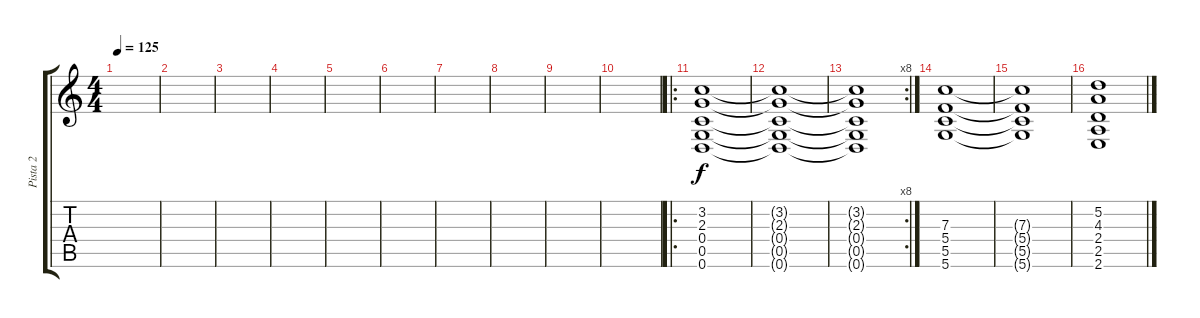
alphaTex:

\track ("Pista 2" "Pista 2") {instrument distortionguitar}
\staff {score tabs}
\tuning (D4 A3 F3 C3 G2 D2) {hide}
\ts (4 4)
\tempo 125
\clef g2
\ks c
|
|
|
|
|
|
|
|
|
|
\ro
(3.2 2.3 0.4 0.5 0.6).1 |
(3.2{t} 2.3{t} 0.4{t} 0.5{t} 0.6{t}).1 |
\rc 8
(3.2{t} 2.3{t} 0.4{t} 0.5{t} 0.6{t}).1 |
(7.3 5.4 5.5 5.6).1 |
(7.3{t} 5.4{t} 5.5{t} 5.6{t}).1 |
(5.2 4.3 2.4 2.5 2.6).1
